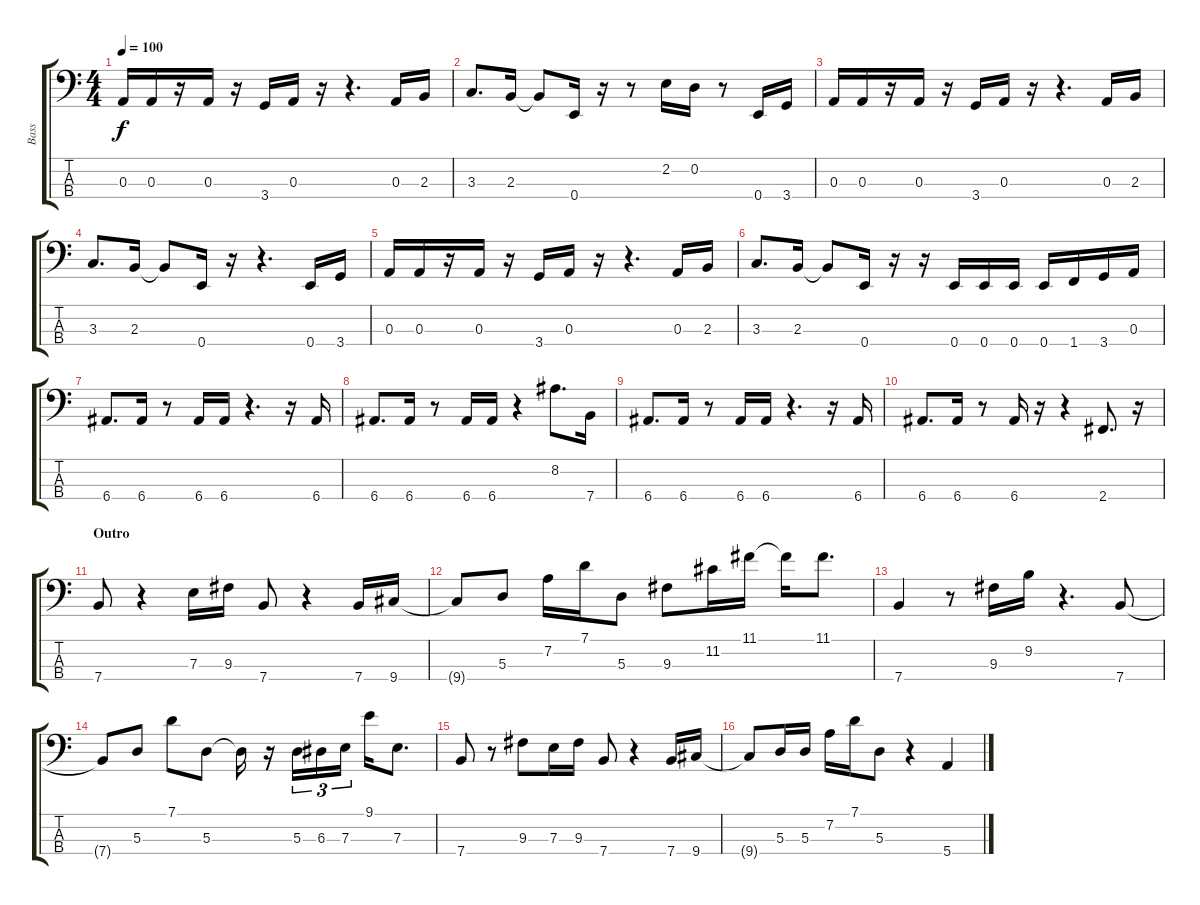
\track ("Bass" "Bass") {instrument electricbassfinger}
\staff {score tabs}
\tuning (G2 D2 A1 E1) {hide}
\ts (4 4)
\tempo 100
\clef f4
\ks c
0.3.16{dy f} 0.3.16 r.16 0.3.16 r.16 3.4.16 0.3.16 r.16 r.4{d} 0.3.16 2.3.16 |
3.3.8{d} 2.3.16 2.3{t}.8 0.4.16 r.16 r.8 2.2.16 0.2.16 r.8 0.4.16 3.4.16 |
0.3.16 0.3.16 r.16 0.3.16 r.16 3.4.16 0.3.16 r.16 r.4{d} 0.3.16 2.3.16 |
3.3.8{d} 2.3.16 2.3{t}.8 0.4.16 r.16 r.4{d} 0.4.16 3.4.16 |
0.3.16 0.3.16 r.16 0.3.16 r.16 3.4.16 0.3.16 r.16 r.4{d} 0.3.16 2.3.16 |
3.3.8{d} 2.3.16 2.3{t}.8 0.4.16 r.16 r.16 0.4.16 0.4.16 0.4.16 0.4.16 1.4.16 3.4.16 0.3.16 |
6.4.8{d} 6.4.16 r.8 6.4.16 6.4.16 r.4{d} r.16 6.4.16 |
6.4.8{d} 6.4.16 r.8 6.4.16 6.4.16 r.4 8.2.8{d} 7.4.16 |
6.4.8{d} 6.4.16 r.8 6.4.16 6.4.16 r.4{d} r.16 6.4.16 |
6.4.8{d} 6.4.16 r.8 6.4.16 r.16 r.4 2.4.8{d} r.16 |
\section ("" "Outro")
7.4.8 r.4 7.3.16 9.3.16 7.4.8 r.4 7.4.16 9.4.16 |
9.4{t}.8 5.3.8 7.2.16 7.1.16 5.3.8 9.3.8 11.2.16 11.1.16 11.1{t}.16 11.1.8{d} |
7.4.4 r.8 9.3.16 9.2.16 r.4{d} 7.4.8 |
7.4{t}.8 5.3.8 7.1.8 5.3.8 5.3{t}.16 r.16 5.3.16{tu (3 2)} 6.3.16{tu (3 2)} 7.3.16{tu (3 2)} 9.1.16 7.3.8{d} |
7.4.8{volume 12} r.8 9.3.8 7.3.16 9.3.16 7.4.8 r.4 7.4.16 9.4.16 |
9.4{t}.8 5.3.16 5.3.16 7.2.16 7.1.16 5.3.8 r.4 5.4.4
